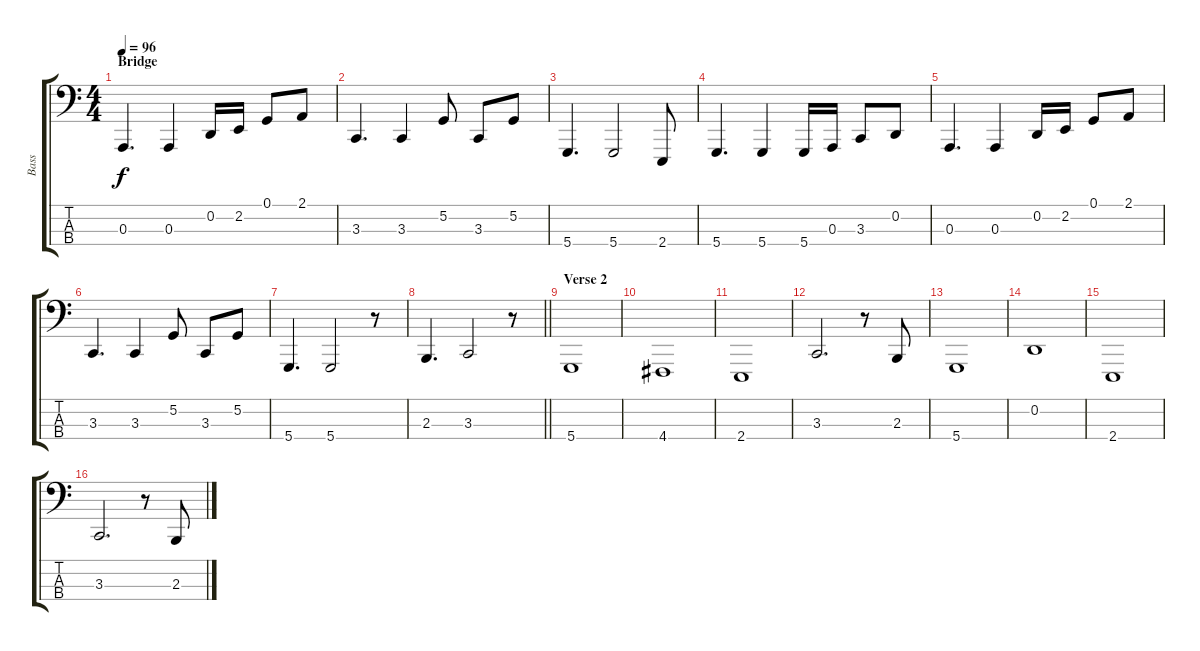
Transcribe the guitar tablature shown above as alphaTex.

\track ("Bass" "Bass") {instrument stringensemble1}
\staff {score tabs}
\tuning (G2 D2 A1 D1) {hide}
\ts (4 4)
\section ("" "Bridge")
\tempo 96
\clef f4
\ks c
0.3.4{d dy f} 0.3.4 0.2.16 2.2.16 0.1.8 2.1.8 |
3.3.4{d} 3.3.4 5.2.8 3.3.8 5.2.8 |
5.4.4{d} 5.4.2 2.4.8 |
5.4.4{d} 5.4.4 5.4.16 0.3.16 3.3.8 0.2.8 |
0.3.4{d} 0.3.4 0.2.16 2.2.16 0.1.8 2.1.8 |
3.3.4{d} 3.3.4 5.2.8 3.3.8 5.2.8 |
5.4.4{d} 5.4.2 r.8 |
\barLineRight lightlight
2.3.4{d} 3.3.2 r.8 |
\section ("" "Verse 2")
5.4.1 |
4.4.1 |
2.4.1 |
3.3.2{d} r.8 2.3.8 |
5.4.1 |
0.2.1 |
2.4.1 |
3.3.2{d} r.8 2.3.8
